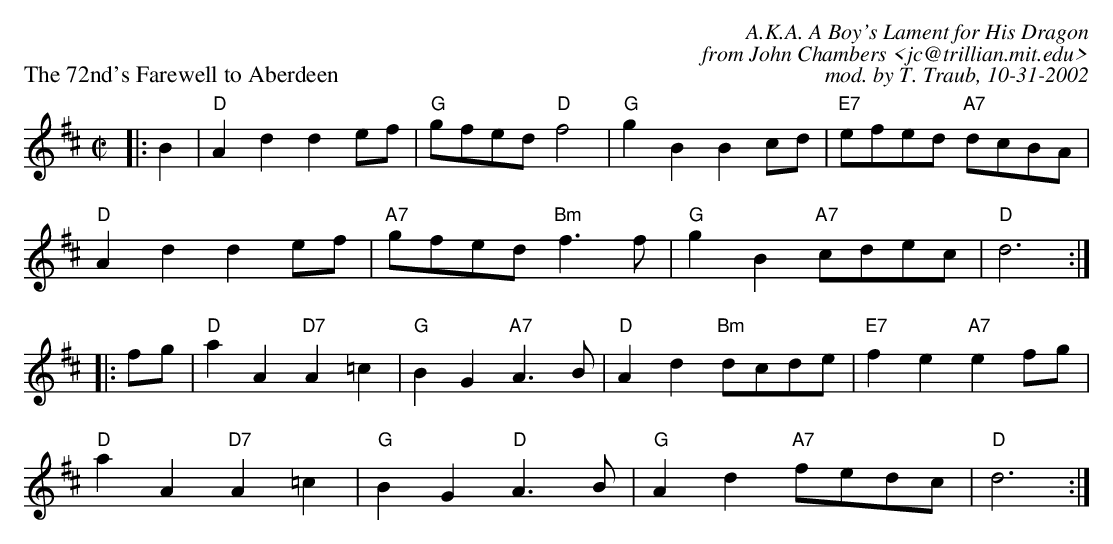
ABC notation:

X:1
P: The 72nd's Farewell to Aberdeen
C: A.K.A. A Boy's Lament for His Dragon
C: from John Chambers <jc@trillian.mit.edu>
C: mod. by T. Traub, 10-31-2002
M: C|
L: 1/8
K: D
|: B2 | "D"A2d2 d2ef | "G"gfed "D"f4 | "G"g2B2 B2cd | "E7"efed "A7"dcBA |
"D"A2d2 d2ef | "A7"gfed "Bm"f3f | "G"g2B2 "A7"cdec | "D"d6 :|
|: fg | "D"a2A2 "D7"A2=c2 | "G"B2G2 "A7"A3B | "D"A2d2 "Bm"dcde | "E7"f2e2 "A7"e2fg |
"D"a2A2 "D7"A2=c2 | "G"B2G2 "D"A3B | "G"A2d2 "A7"fedc | "D"d6 :|
